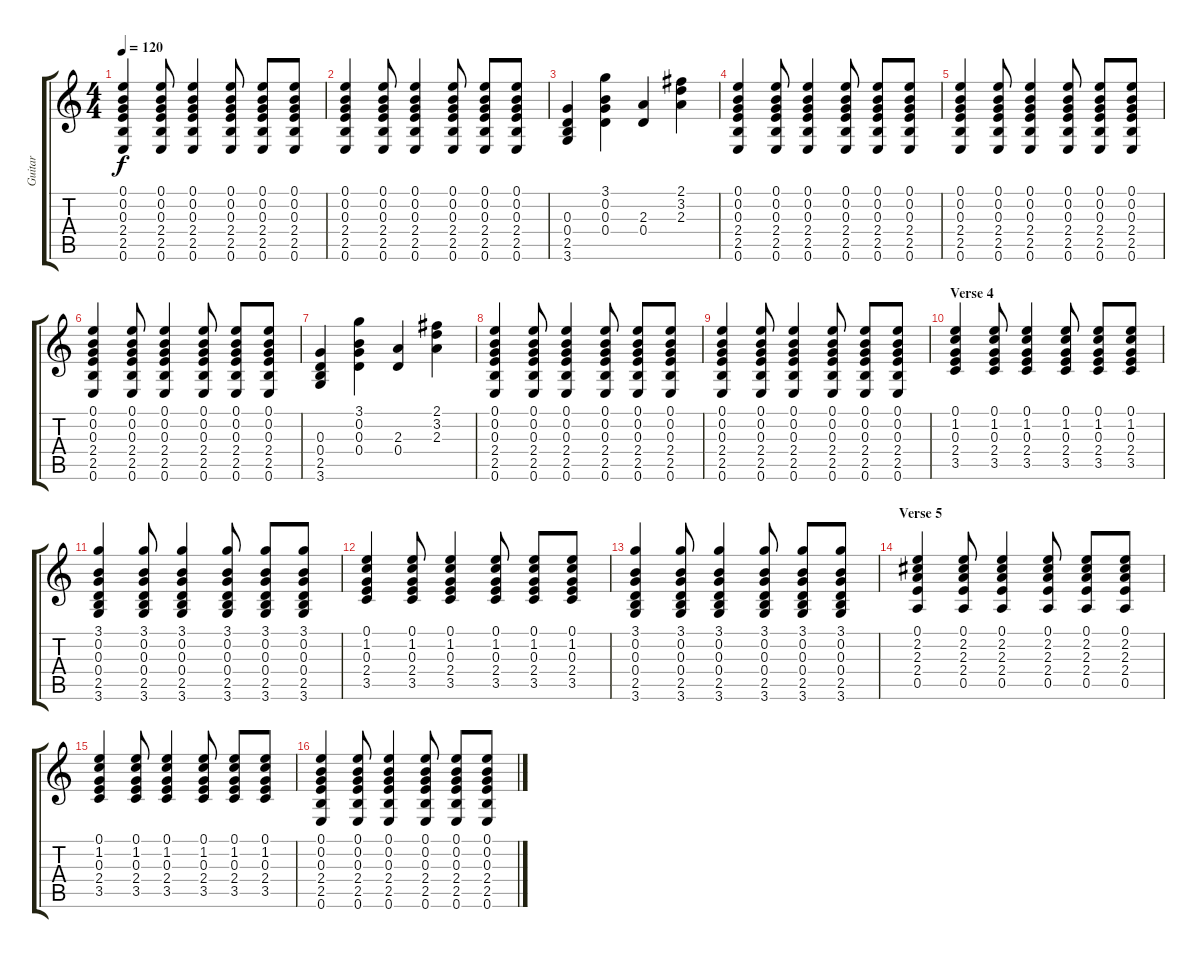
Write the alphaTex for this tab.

\track ("Guitar" "Guitar") {instrument acousticguitarnylon}
\staff {score tabs}
\tuning (E4 B3 G3 D3 A2 E2) {hide}
\ts (4 4)
\tempo 120
\clef g2
\ks c
(0.1 0.2 0.3 2.4 2.5 0.6).4{dy f} (0.1 0.2 0.3 2.4 2.5 0.6).8 (0.1 0.2 0.3 2.4 2.5 0.6).4 (0.1 0.2 0.3 2.4 2.5 0.6).8 (0.1 0.2 0.3 2.4 2.5 0.6).8 (0.1 0.2 0.3 2.4 2.5 0.6).8 |
(0.1 0.2 0.3 2.4 2.5 0.6).4 (0.1 0.2 0.3 2.4 2.5 0.6).8 (0.1 0.2 0.3 2.4 2.5 0.6).4 (0.1 0.2 0.3 2.4 2.5 0.6).8 (0.1 0.2 0.3 2.4 2.5 0.6).8 (0.1 0.2 0.3 2.4 2.5 0.6).8 |
(0.3 0.4 2.5 3.6).4 (3.1 0.2 0.3 0.4).4 (2.3 0.4).4 (2.1 3.2 2.3).4 |
(0.1 0.2 0.3 2.4 2.5 0.6).4 (0.1 0.2 0.3 2.4 2.5 0.6).8 (0.1 0.2 0.3 2.4 2.5 0.6).4 (0.1 0.2 0.3 2.4 2.5 0.6).8 (0.1 0.2 0.3 2.4 2.5 0.6).8 (0.1 0.2 0.3 2.4 2.5 0.6).8 |
(0.1 0.2 0.3 2.4 2.5 0.6).4 (0.1 0.2 0.3 2.4 2.5 0.6).8 (0.1 0.2 0.3 2.4 2.5 0.6).4 (0.1 0.2 0.3 2.4 2.5 0.6).8 (0.1 0.2 0.3 2.4 2.5 0.6).8 (0.1 0.2 0.3 2.4 2.5 0.6).8 |
(0.1 0.2 0.3 2.4 2.5 0.6).4 (0.1 0.2 0.3 2.4 2.5 0.6).8 (0.1 0.2 0.3 2.4 2.5 0.6).4 (0.1 0.2 0.3 2.4 2.5 0.6).8 (0.1 0.2 0.3 2.4 2.5 0.6).8 (0.1 0.2 0.3 2.4 2.5 0.6).8 |
(0.3 0.4 2.5 3.6).4 (3.1 0.2 0.3 0.4).4 (2.3 0.4).4 (2.1 3.2 2.3).4 |
(0.1 0.2 0.3 2.4 2.5 0.6).4 (0.1 0.2 0.3 2.4 2.5 0.6).8 (0.1 0.2 0.3 2.4 2.5 0.6).4 (0.1 0.2 0.3 2.4 2.5 0.6).8 (0.1 0.2 0.3 2.4 2.5 0.6).8 (0.1 0.2 0.3 2.4 2.5 0.6).8 |
(0.1 0.2 0.3 2.4 2.5 0.6).4 (0.1 0.2 0.3 2.4 2.5 0.6).8 (0.1 0.2 0.3 2.4 2.5 0.6).4 (0.1 0.2 0.3 2.4 2.5 0.6).8 (0.1 0.2 0.3 2.4 2.5 0.6).8 (0.1 0.2 0.3 2.4 2.5 0.6).8 |
\section ("" "Verse 4")
(0.1 1.2 0.3 2.4 3.5).4 (0.1 1.2 0.3 2.4 3.5).8 (0.1 1.2 0.3 2.4 3.5).4 (0.1 1.2 0.3 2.4 3.5).8 (0.1 1.2 0.3 2.4 3.5).8 (0.1 1.2 0.3 2.4 3.5).8 |
(3.1 0.2 0.3 0.4 2.5 3.6).4 (3.1 0.2 0.3 0.4 2.5 3.6).8 (3.1 0.2 0.3 0.4 2.5 3.6).4 (3.1 0.2 0.3 0.4 2.5 3.6).8 (3.1 0.2 0.3 0.4 2.5 3.6).8 (3.1 0.2 0.3 0.4 2.5 3.6).8 |
(0.1 1.2 0.3 2.4 3.5).4 (0.1 1.2 0.3 2.4 3.5).8 (0.1 1.2 0.3 2.4 3.5).4 (0.1 1.2 0.3 2.4 3.5).8 (0.1 1.2 0.3 2.4 3.5).8 (0.1 1.2 0.3 2.4 3.5).8 |
(3.1 0.2 0.3 0.4 2.5 3.6).4 (3.1 0.2 0.3 0.4 2.5 3.6).8 (3.1 0.2 0.3 0.4 2.5 3.6).4 (3.1 0.2 0.3 0.4 2.5 3.6).8 (3.1 0.2 0.3 0.4 2.5 3.6).8 (3.1 0.2 0.3 0.4 2.5 3.6).8 |
\section ("" "Verse 5")
(0.1 2.2 2.3 2.4 0.5).4 (0.1 2.2 2.3 2.4 0.5).8 (0.1 2.2 2.3 2.4 0.5).4 (0.1 2.2 2.3 2.4 0.5).8 (0.1 2.2 2.3 2.4 0.5).8 (0.1 2.2 2.3 2.4 0.5).8 |
(0.1 1.2 0.3 2.4 3.5).4 (0.1 1.2 0.3 2.4 3.5).8 (0.1 1.2 0.3 2.4 3.5).4 (0.1 1.2 0.3 2.4 3.5).8 (0.1 1.2 0.3 2.4 3.5).8 (0.1 1.2 0.3 2.4 3.5).8 |
(0.1 0.2 0.3 2.4 2.5 0.6).4 (0.1 0.2 0.3 2.4 2.5 0.6).8 (0.1 0.2 0.3 2.4 2.5 0.6).4 (0.1 0.2 0.3 2.4 2.5 0.6).8 (0.1 0.2 0.3 2.4 2.5 0.6).8 (0.1 0.2 0.3 2.4 2.5 0.6).8
